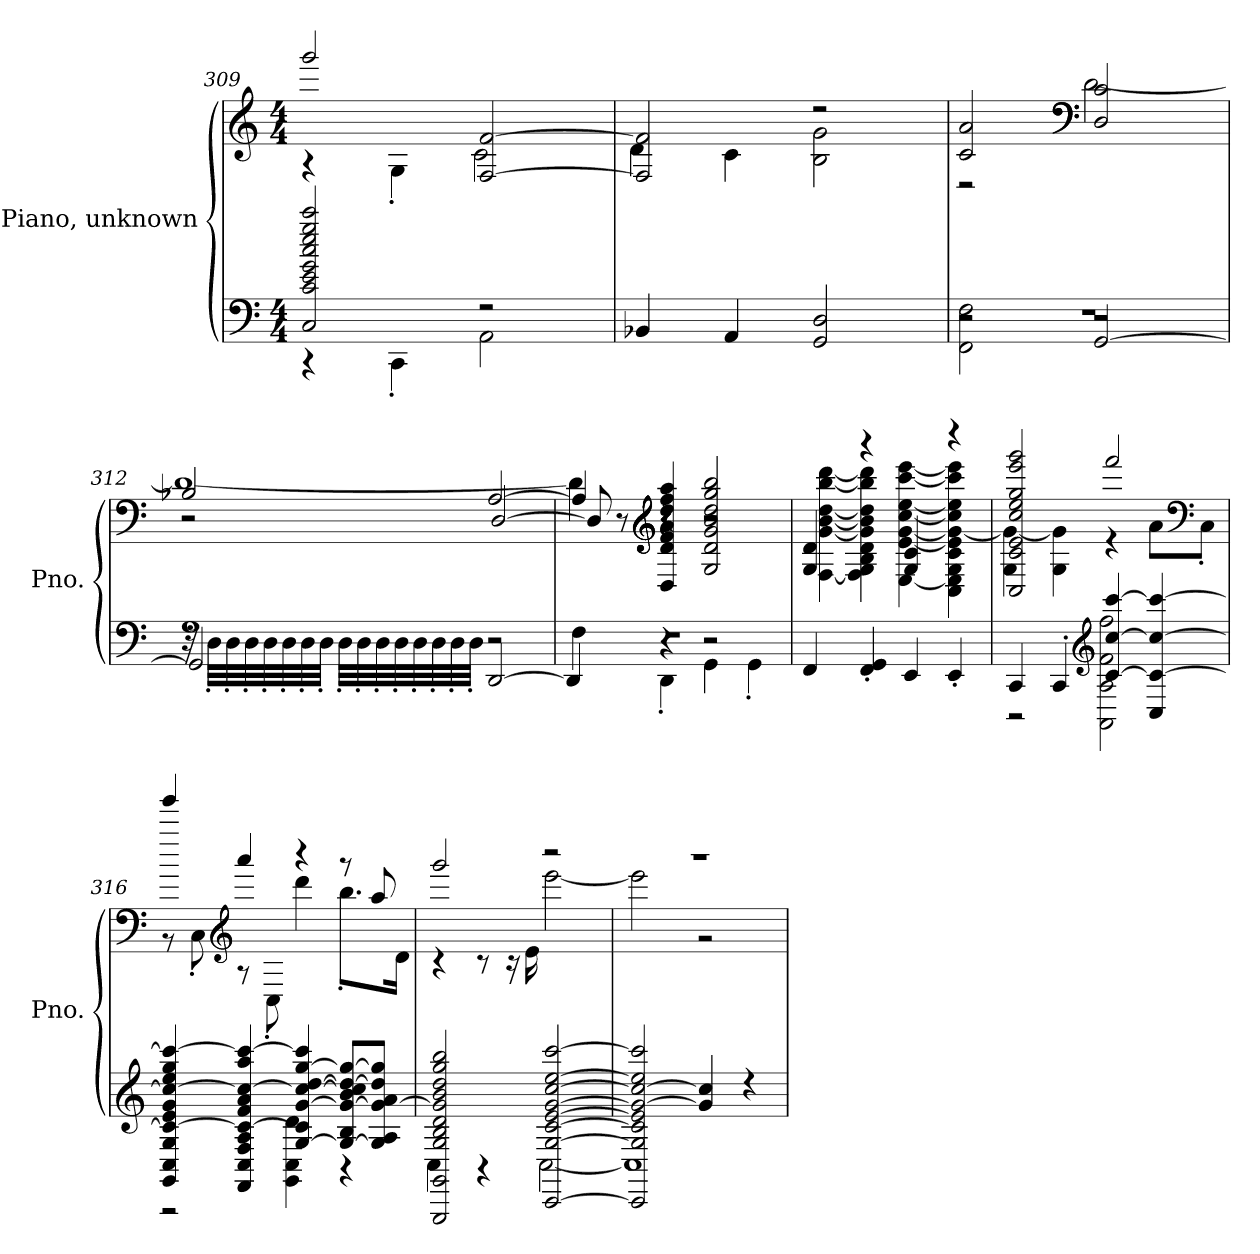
**kern	**kern
*part1	*part1
*staff2	*staff1
*I"Piano, unknown	*
*I'Pno.	*
*clefF4	*clefG2
*k[]	*k[]
*M4/4	*M4/4
=309	=309
*^	*^
2C/ 2c/ 2e/ 2g/ 2cc/ 2ee/ 2gg/ 2ccc/	4r	2ggg/	4r
.	4CC'\	.	4G'\
2r	2AA\	[2F/ [2f/	2c\
*v	*v	*	*
=310	=310	=310
4BB-X/	2F/] 2f/]	4d\
4AA/	.	4c\
2GG/ 2D/	2r	2B\ 2g\
=311	=311	=311
*^	*	*
*	*^	*	*
1r	2FF\ 2F\	2r	2c/ 2a/	2r
*	*	*	*clefF4	*
.	2r	[2GG/	2D/ 2c/	[2d\
=312	=312	=312	=312	=312
*	*	*	*	*^
1G	32r	2GG/]	2B-X/	1d_	2r
.	32D'\LLL	.	.	.	.
.	32D'\	.	.	.	.
.	32D'\	.	.	.	.
.	32D'\	.	.	.	.
.	32D'\	.	.	.	.
.	32D'\	.	.	.	.
.	32D'\JJJ	.	.	.	.
.	32D'\LLL	.	.	.	.
.	32D'\	.	.	.	.
.	32D'\	.	.	.	.
.	32D'\	.	.	.	.
.	32D'\	.	.	.	.
.	32D'\	.	.	.	.
.	32D'\	.	.	.	.
.	32D'\JJJ	.	.	.	.
.	2r	[2DD/	[2A/	.	[2D/
!!LO:LB:g=z	!!	!!
=313	=313	=313	=313	=313	=313
1r	4F\	4DD/]	4A/]	4d\]	8D/]
.	.	.	.	.	8r
*	*	*	*clefG2	*	*
.	4DD'\	4r	4D/ 4d/ 4f/ 4a/ 4dd/ 4ff/ 4aa/	4r	4r
.	4GG\	2r	2G/ 2d/ 2g/ 2b/ 2dd/ 2gg/ 2bb/	2r	2r
.	4GG'\	.	.	.	.
*v	*v	*v	*	*	*
*	*	*v	*v
=314	=314	=314
4FF/	4G/ 4d/	[4F\ [4g\ [4b\ [4dd\ [4bb\ [4ddd\
4FF/' 4GG/'	4r	4F\] 4G\ 4B\ 4d\ 4g\] 4b\] 4dd\] 4bb\] 4ddd\]
4EE/	4G/ 4c/	[4E\ [4e\ [4g\ [4cc\ [4ee\ [4ccc\ [4eee\
4EE'/	4r	4C\ 4E\] 4G\ 4c\ 4e\] 4g\_ 4cc\] 4ee\] 4ccc\] 4eee\]
=315	=315	=315
*^	*	*
4CC/	2r	2C/ 2c/ 2e/ 2cc/ 2ee/ 2gg/ 2eee/ 2ggg/	4G\ 4g\_
4CC'/	.	.	4G\ 4g\]
*clefG2	*	*	*
[4c/ [4cc/ [4ccc/	2AA\ 2A\ 2f\ 2ff\	2fff/	4r
4C/ 4c/_ 4cc/_ 4ccc/_	.	.	8a\L
*	*	*clefF4	*
.	.	.	8C'\J
=316	=316	=316	=316
4GG/ 4C/ 4G/ 4c/_ 4e/ 4g/ 4cc/_ 4ee/ 4gg/ 4ccc/_	2r	4ggg/	8r
.	.	.	8C'\
*	*	*clefG2	*
4FF/ 4C/ 4F/ 4A/ 4c/_ 4f/ 4a/ 4cc/_ 4aa/ 4ccc/_	.	4aaa/	8r
.	.	.	8C'\
[4G/ 4c/] [4g/ 4cc/_ [4dd/ [4gg/ 4ccc/]	4GG\ 4C\ 4d\	4r	4ddd\
8G/_ 8B/ 8g/_ 8b/ 8cc/] 8dd/_ 8gg/_L	4r	8r	8.bb'\L
8G/] 8A/ 8g/_ 8a/ 8dd/] 8gg/]J	.	8aa/	.
.	.	.	16d\Jk
!!LO:LB:g=z	!!
=317	=317	=317	=317
2GGG/ 2GG/ 2G/ 2B/ 2d/ 2g/] 2b/ 2dd/ 2gg/ 2bb/	4C\	2ggg/	4r
.	4r	.	8r
.	.	.	16r
.	.	.	16e\
[2CC/ [2G/ [2c/ [2e/ [2g/ [2cc/ [2ee/ [2ccc/	[2C\	2r	[2eee\
=318	=318	=318	=318
2CC/] 2G/] 2c/] 2e/] 2g/_ 2cc/_ 2ee/] 2ccc/]	1C]	1r	2eee\]
4g/] 4cc/]	.	.	2r
4r	.	.	.
*v	*v	*	*
*	*v	*v
=	=
*-	*-
